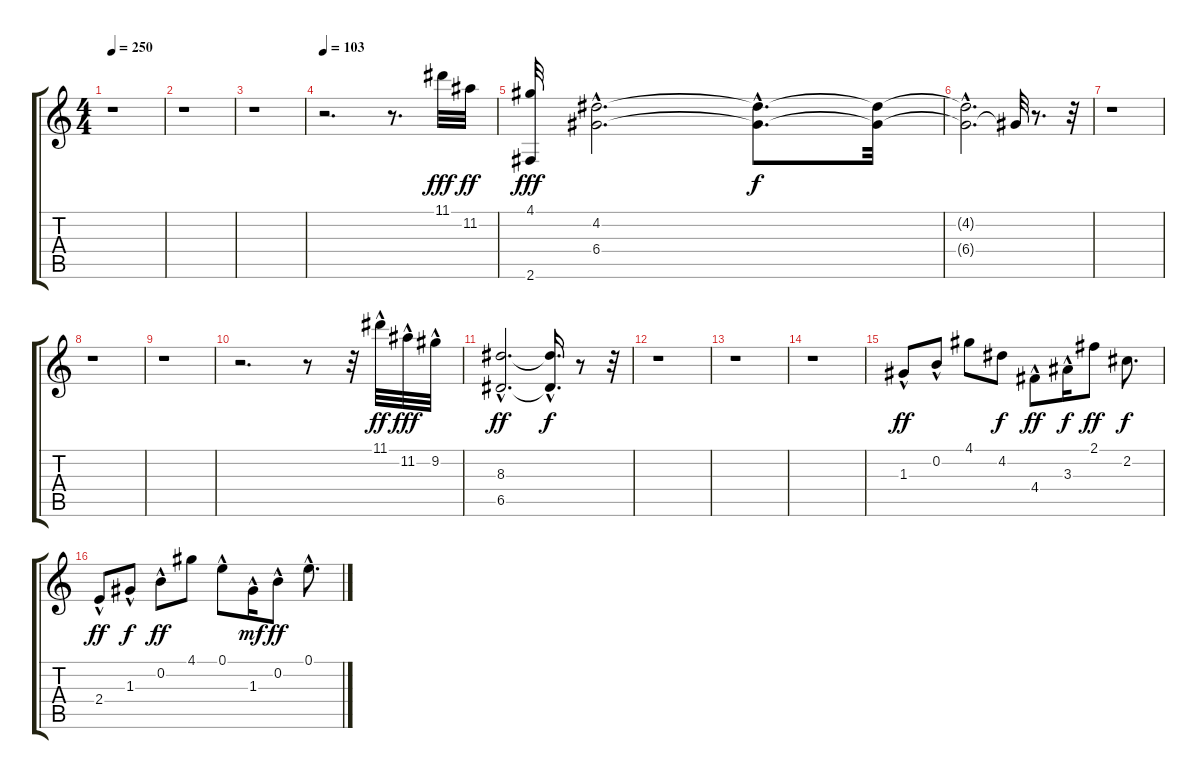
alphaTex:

\track "" {instrument acousticguitarsteel}
\staff {score tabs}
\tuning (E4 B3 G3 D3 A2 E2) {hide}
\ts (4 4)
\tempo 250
\clef g2
\ks c
r.1{dy fff instrument acousticguitarsteel} |
r.1 |
r.1 |
\tempo 103
r.2{d} r.8{d} 11.1.32 11.2.32{dy ff} |
(4.1 2.6).32{dy fff} (4.2{hac} 6.4{hac}).2{d} (4.2{hac t} 6.4{hac t}).8{d dy f} (4.2{t} 6.4{t}).32 |
(4.2{hac t} 6.4{hac t}).2{d} 6.4{t}.32 r.8{d} r.32 |
r.1 |
r.1 |
r.1 |
r.2{d} r.8 r.32 11.1{hac}.32{dy ff} 11.2{hac}.32{dy fff} 9.2{hac}.32 |
(8.3{hac} 6.5{hac}).2{d dy ff} (8.3{hac t} 6.5{hac t}).16{d dy f} r.8 r.32 |
r.1 |
r.1 |
r.1 |
1.3{hac}.8{dy ff} 0.2{hac}.8 4.1.8 4.2.8{dy f} 4.4{hac}.8{dy ff} 3.3{hac}.16{dy f} 2.1.8{dy ff} 2.2.8{d dy f} |
2.4{hac}.8{dy ff} 1.3{hac}.8{dy f} 0.2{hac}.8{dy ff} 4.1.8 0.1{hac}.8 1.3{hac}.16{dy mf} 0.2{hac}.8{dy ff} 0.1{hac}.8{d}
